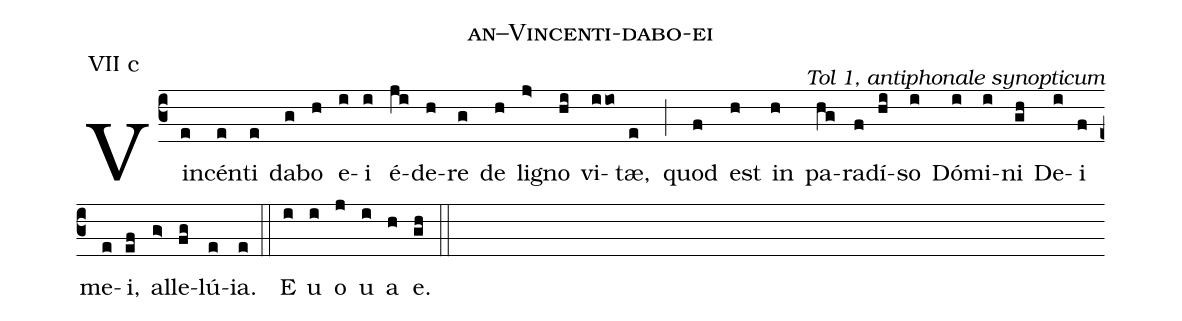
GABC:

name: an--Vincenti-dabo-ei ;
commentary: Tol 1, antiphonale synopticum ;
annotation: VII c ;
%%
(c3)Vin(e)cén(e)ti(e) da(g)bo(h) e(i)i(i)  é(ji)de(h)re(g) de(h) li(j>)gno(hi) vi(iio)tæ,(e) (;) quod(f) est(h) in(h) pa(hg)ra(f)dí(hi)so(i) Dó(i)mi(i)ni(gh) De(i)i(f) me(e)i,(ef) al(g>)le(fg)lú(e)ia.(e) (::)
E(i) u(i) o(j) u(i) a(h) e.(gh) (::)
